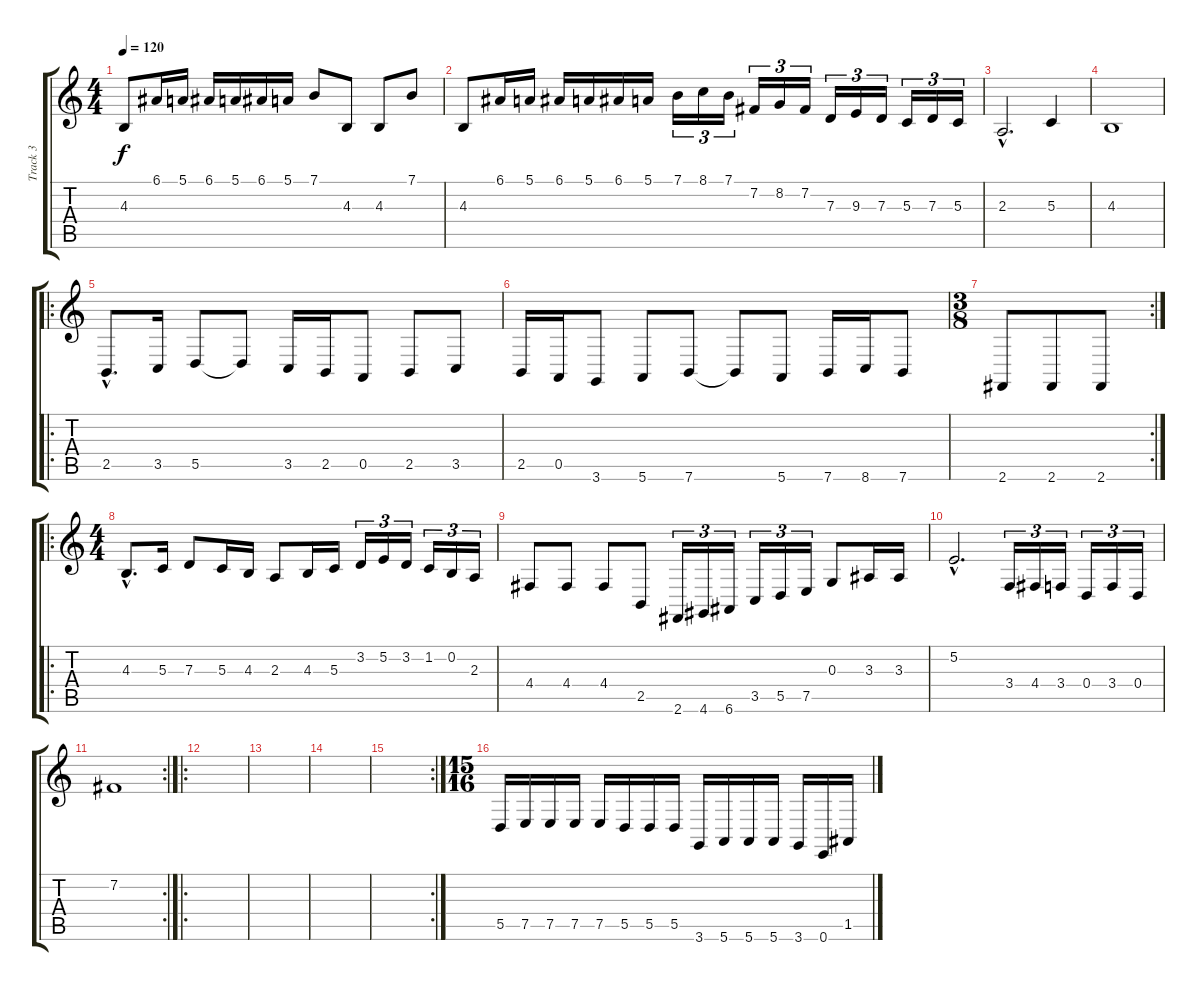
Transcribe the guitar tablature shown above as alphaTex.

\track ("Track 3" "Track 3") {instrument lead2sawtooth}
\staff {score tabs}
\tuning (E4 B3 G3 D3 A2 E2) {hide}
\ts (4 4)
\tempo 120
\clef g2
\ks c
4.3.8{dy f} 6.1.16 5.1.16 6.1.16 5.1.16 6.1.16 5.1.16 7.1.8 4.3.8 4.3.8 7.1.8 |
4.3.8 6.1.16 5.1.16 6.1.16 5.1.16 6.1.16 5.1.16 7.1.16{tu (3 2)} 8.1.16{tu (3 2)} 7.1.16{tu (3 2)} 7.2.16{tu (3 2)} 8.2.16{tu (3 2)} 7.2.16{tu (3 2)} 7.3.16{tu (3 2)} 9.3.16{tu (3 2)} 7.3.16{tu (3 2)} 5.3.16{tu (3 2)} 7.3.16{tu (3 2)} 5.3.16{tu (3 2)} |
2.3{hac}.2{d} 5.3.4 |
4.3.1 |
\ro
2.5{hac}.8{d} 3.5.16 5.5.8 5.5{t}.8 3.5.16 2.5.16 0.5.8 2.5.8 3.5.8 |
2.5.16 0.5.16 3.6.8 5.6.8 7.6.8 7.6{t}.8 5.6.8 7.6.16 8.6.16 7.6.8 |
\rc 2
\ts (3 8)
2.6.8 2.6.8 2.6.8 |
\ro
\ts (4 4)
4.3{hac}.8{d} 5.3.16 7.3.8 5.3.16 4.3.16 2.3.8 4.3.16 5.3.16 3.2.16{tu (3 2)} 5.2.16{tu (3 2)} 3.2.16{tu (3 2)} 1.2.16{tu (3 2)} 0.2.16{tu (3 2)} 2.3.16{tu (3 2)} |
4.4.8 4.4.8 4.4.8 2.5.8 2.6.16{tu (3 2)} 4.6.16{tu (3 2)} 6.6.16{tu (3 2)} 3.5.16{tu (3 2)} 5.5.16{tu (3 2)} 7.5.16{tu (3 2)} 0.3.8 3.3.16 3.3.16 |
5.2{hac}.2{d} 3.4.16{tu (3 2)} 4.4.16{tu (3 2)} 3.4.16{tu (3 2)} 0.4.16{tu (3 2)} 3.4.16{tu (3 2)} 0.4.16{tu (3 2)} |
\rc 2
7.2.1 |
\ro
|
|
|
\rc 2
|
\ts (15 16)
5.5.16 7.5.16 7.5.16 7.5.16 7.5.16 5.5.16 5.5.16 5.5.16 3.6.16 5.6.16 5.6.16 5.6.16 3.6.16 0.6.16 1.5.16
